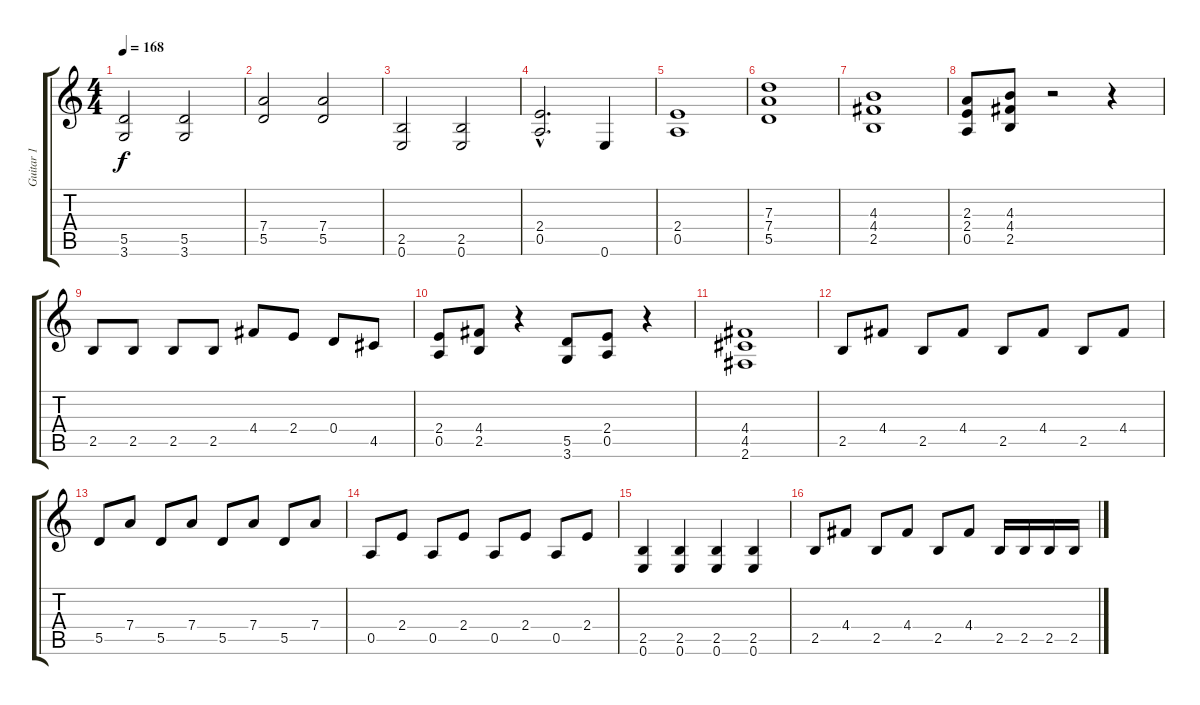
\track ("Guitar 1" "Guitar 1") {instrument overdrivenguitar}
\staff {score tabs}
\tuning (E4 B3 G3 D3 A2 E2) {hide}
\ts (4 4)
\tempo 168
\clef g2
\ks c
(5.5 3.6).2{dy f} (5.5 3.6).2 |
(7.4 5.5).2 (7.4 5.5).2 |
(2.5 0.6).2 (2.5 0.6).2 |
(2.4{hac} 0.5{hac}).2{d} 0.6.4 |
(2.4 0.5).1 |
(7.3 7.4 5.5).1 |
\section ("" "")
(4.3 4.4 2.5).1 |
(2.3 2.4 0.5).8 (4.3 4.4 2.5).8 r.2 r.4 |
2.5.8 2.5.8 2.5.8 2.5.8 4.4.8 2.4.8 0.4.8 4.5.8 |
(2.4 0.5).8 (4.4 2.5).8 r.4 (5.5 3.6).8 (2.4 0.5).8 r.4 |
(4.4 4.5 2.6).1 |
\section ("" "")
2.5.8 4.4.8 2.5.8 4.4.8 2.5.8 4.4.8 2.5.8 4.4.8 |
5.5.8 7.4.8 5.5.8 7.4.8 5.5.8 7.4.8 5.5.8 7.4.8 |
0.5.8 2.4.8 0.5.8 2.4.8 0.5.8 2.4.8 0.5.8 2.4.8 |
(2.5 0.6).4 (2.5 0.6).4 (2.5 0.6).4 (2.5 0.6).4 |
2.5.8 4.4.8 2.5.8 4.4.8 2.5.8 4.4.8 2.5.16 2.5.16 2.5.16 2.5.16
